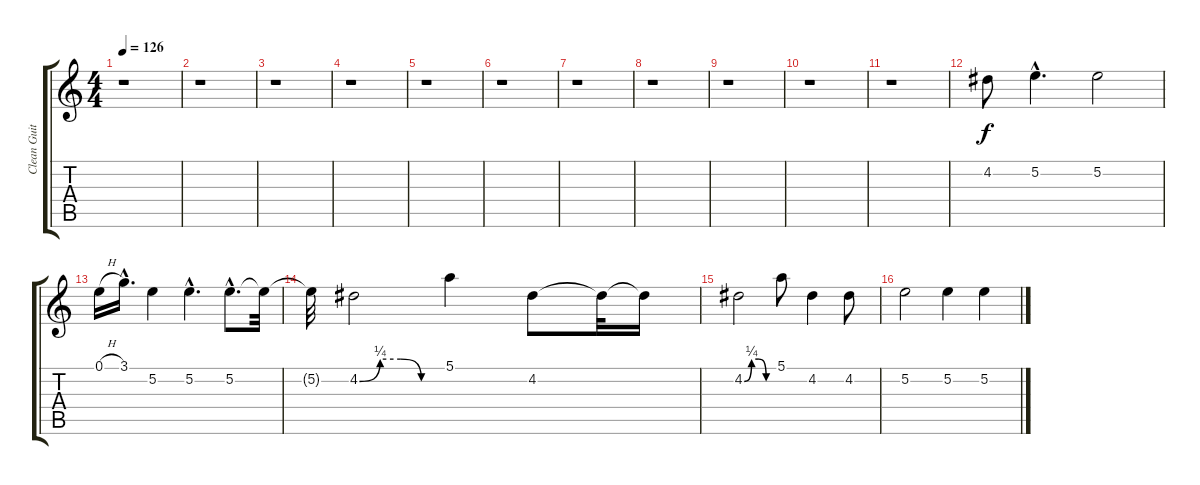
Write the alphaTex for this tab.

\track ("Clean Guitar" "Clean Guit") {instrument electricguitarclean}
\staff {score tabs}
\tuning (E4 B3 G3 D3 A2 E2) {hide}
\ts (4 4)
\tempo 126
\clef g2
\ks c
r.1{dy f} |
r.1 |
r.1 |
r.1 |
r.1 |
r.1 |
r.1 |
r.1 |
r.1 |
r.1 |
r.1 |
4.2.8 5.2{hac}.4{d} 5.2.2 |
0.1{h}.16 3.1{hac}.16{d} 5.2.4 5.2{hac}.4{d} 5.2{hac}.8{d} 5.2{t}.32 |
5.2{t}.32 4.2{be (custom 0 0 15 1 30 1 45 0 60 0)}.2 5.1.4 4.2.8 4.2{t}.32 4.2{t}.16 |
4.2{be (custom 0 0 15 1 30 1 45 0 60 0)}.2 5.1.8 4.2.4 4.2.8 |
5.2.2 5.2.4 5.2.4
